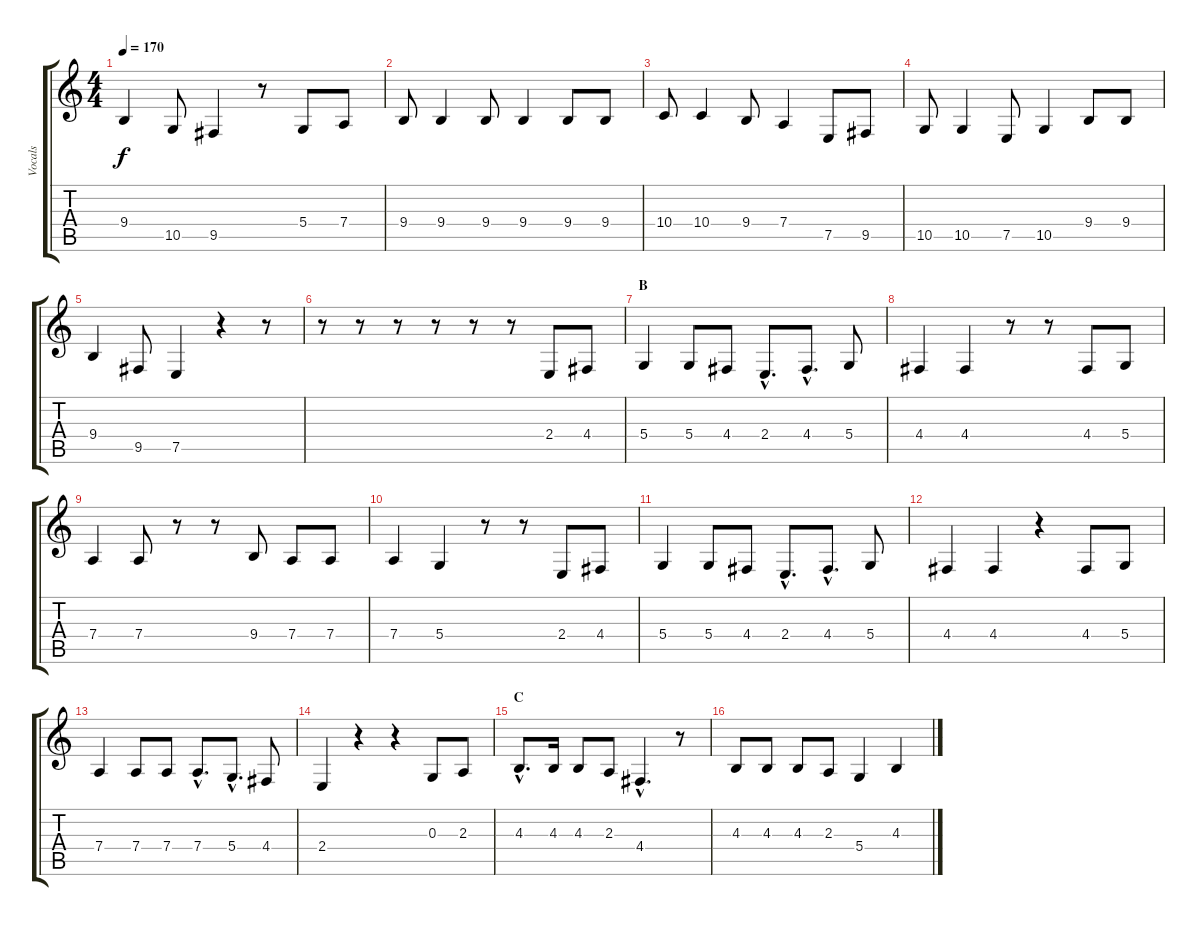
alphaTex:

\track ("Vocals" "Vocals") {instrument choiraahs}
\staff {score tabs}
\tuning (E4 B3 G3 D3 A2 E2) {hide}
\ts (4 4)
\tempo 170
\clef g2
\ks c
9.4.4{dy f} 10.5.8 9.5.4 r.8 5.4.8 7.4.8 |
9.4.8 9.4.4 9.4.8 9.4.4 9.4.8 9.4.8 |
10.4.8 10.4.4 9.4.8 7.4.4 7.5.8 9.5.8 |
10.5.8 10.5.4 7.5.8 10.5.4 9.4.8 9.4.8 |
9.4.4 9.5.8 7.5.4 r.4 r.8 |
r.8 r.8 r.8 r.8 r.8 r.8 2.4.8 4.4.8 |
\section ("" "B")
5.4.4 5.4.8 4.4.8 2.4{hac}.8{d} 4.4{hac}.8{d} 5.4.8 |
4.4.4 4.4.4 r.8 r.8 4.4.8 5.4.8 |
7.4.4 7.4.8 r.8 r.8 9.4.8 7.4.8 7.4.8 |
7.4.4 5.4.4 r.8 r.8 2.4.8 4.4.8 |
5.4.4 5.4.8 4.4.8 2.4{hac}.8{d} 4.4{hac}.8{d} 5.4.8 |
4.4.4 4.4.4 r.4 4.4.8 5.4.8 |
7.4.4 7.4.8 7.4.8 7.4{hac}.8{d} 5.4{hac}.8{d} 4.4.8 |
2.4.4 r.4 r.4 0.3.8 2.3.8 |
\section ("" "C")
4.3{hac}.8{d} 4.3.16 4.3.8 2.3.8 4.4{hac}.4{d} r.8 |
4.3.8 4.3.8 4.3.8 2.3.8 5.4.4 4.3.4
